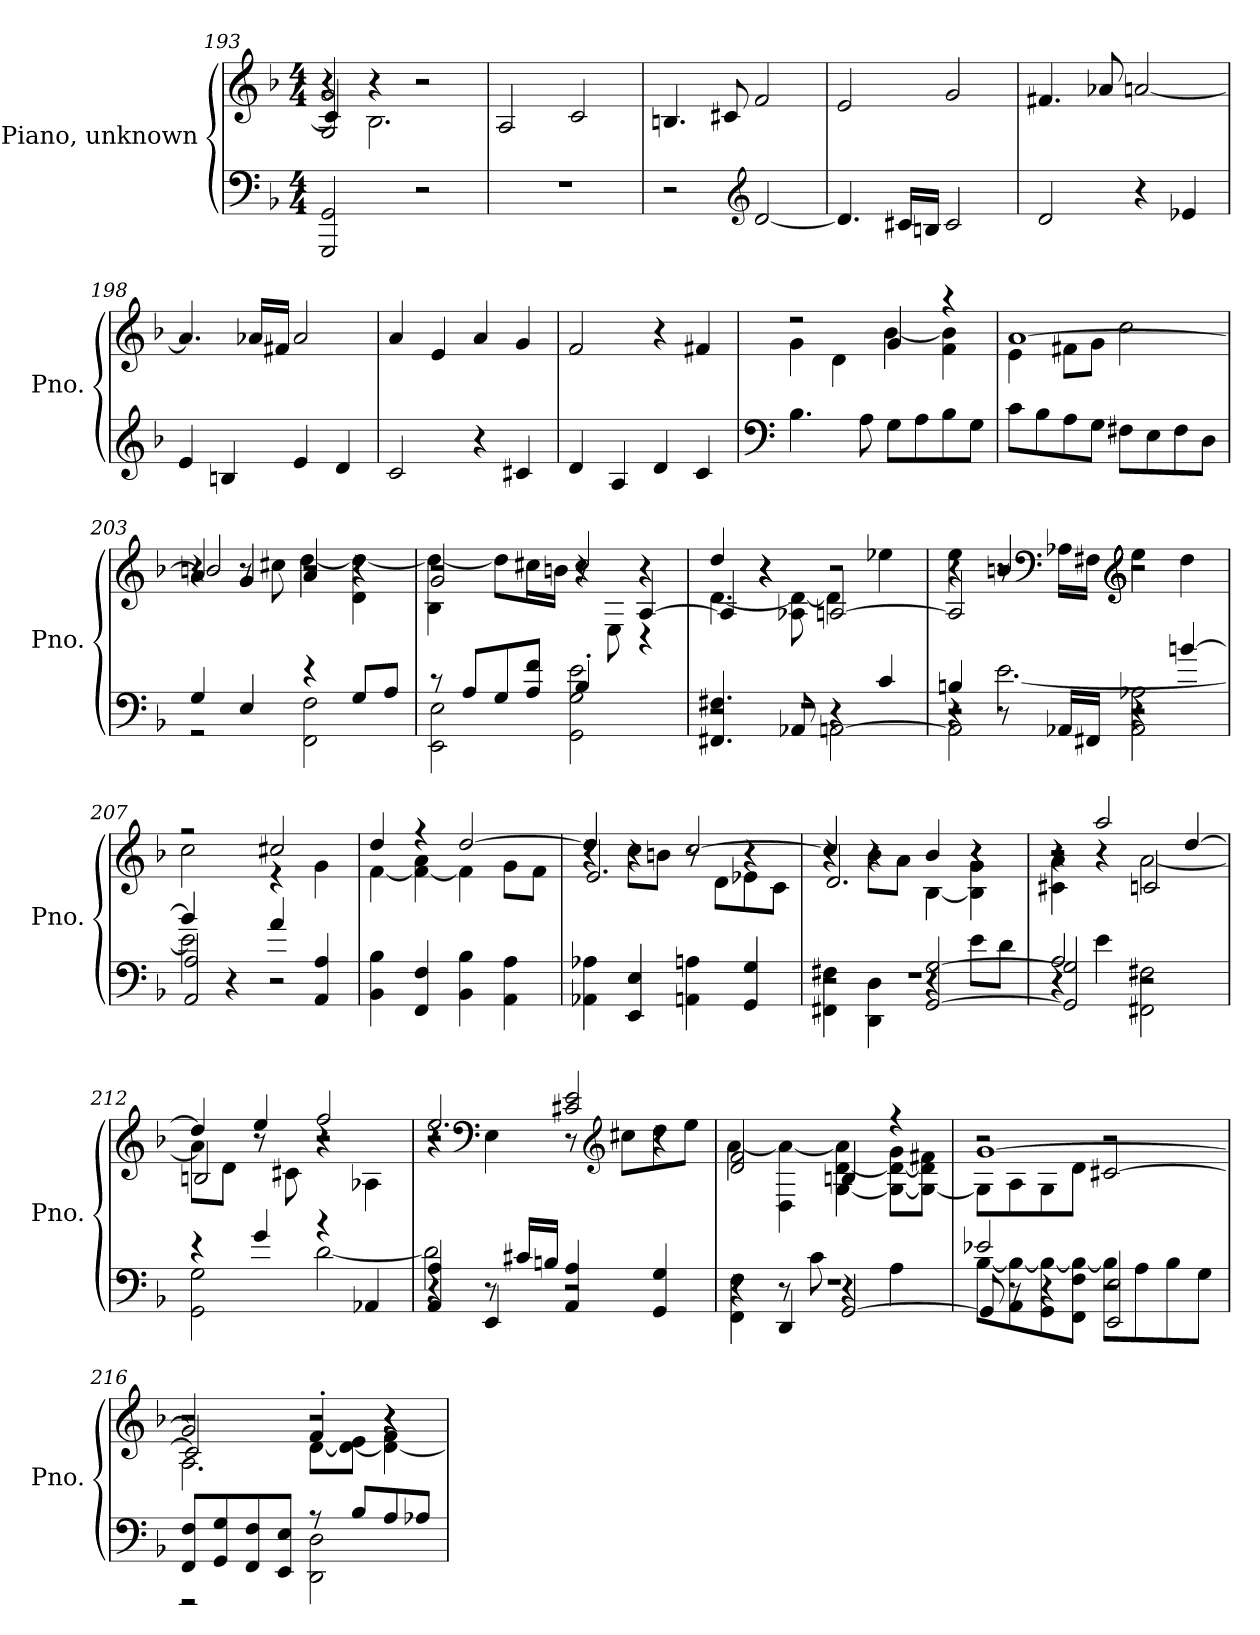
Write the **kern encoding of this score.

**kern	**kern
*part1	*part1
*staff2	*staff1
*I"Piano, unknown	*
*I'Pno.	*
*clefF4	*clefG2
*k[b-]	*k[b-]
*M4/4	*M4/4
=193	=193
*	*^
*	*	*^
2GGG/ 2GG/	2G/ 2g/	4r	4c/]
.	.	2.B-\	4r
2r	2r	.	2r
*	*v	*v	*v
=194	=194
1r	2A/
.	2c/
!!LO:LB:g=z
=195	=195
2r	4.Bn/
.	8c#X/
*clefG2	*
[2d/	2f/
=196	=196
4.d/]	2e/
16c#X/LL	.
16Bn/JJ	.
2c#/	2g/
=197	=197
2d/	4.f#X/
.	8a-X/
4r	[2an/
4e-X/	.
=198	=198
4e/	4.a/]
4Bn/	.
.	16a-X/LL
.	16f#X/JJ
4e/	2a-/
4d/	.
=199	=199
2c/	4a/
.	4e/
4r	4a/
4c#X/	4g/
=200	=200
4d/	2f/
4A/	.
4d/	4r
4c/	4f#X/
!!LO:PB:g=z
=201	=201
*clefF4	*
*	*^
4.B-\	2r	4g\
.	.	4d\
8A\	.	.
8G\L	4g/	[4b-\
8A\	.	.
8B-\	4r	4f\ 4b-\]
8G\J	.	.
=202	=202	=202
8c\L	[1a	4e\
8B-\	.	.
8A\	.	8f#X\L
8G\J	.	8g\J
8F#X\L	.	2cc\
8E\	.	.
8F#\	.	.
8D\J	.	.
=203	=203	=203
*^	*	*^
4G/	2r	4a/]	4r	2bn/
4E/	.	4g/	8r	.
.	.	.	8cc#X\	.
4r	2FF\ 2F\	4a/	[4dd\	2r
8G/L	.	4r	4d\ 4dd\_	.
8A/J	.	.	.	.
=204	=204	=204	=204	=204
8r	2EE\ 2E\	2g/	4B-\ 4dd\_	2r
8A/L	.	.	.	.
8G/	.	.	8dd\L]	.
8A/ 8f/J	.	.	16cc#X\L	.
.	.	.	16bn\JJ	.
4B-'/	2GG\ 2G\ 2e\	2cc#/	8r	4r
.	.	.	8E\	.
4r	.	.	4r	[4A/
!!LO:LB:g=z	!!	!!
=205	=205	=205	=205	=205
*	*^	*	*	*
1r	4.FF#X/ 4.F#X/	2r	4dd/	[4.d\	4A/]
.	.	.	4r	.	4r
.	8AA-X/	.	.	8A-X\ 8d\_	.
.	4r	[2AAn\	[2An/	4d\]	2r
.	4c/	.	.	4ee-X\	.
=206	=206	=206	=206	=206	=206
*	*	*^	*	*	*
2r	4r	4Bn/	2AA\]	2A/]	4ee\	4r
.	[2.e\	8r	.	.	8r	4bn/
*	*	*	*	*clefF4	*	*
.	.	16AA-X/LL	.	.	16A-X\LL	.
.	.	16FF#X/JJ	.	.	16F#X\JJ	.
*	*	*	*	*clefG2	*	*
4r	.	2r	2AA-\ 2A-X\	2r	4ee\	2r
[4bn/	.	.	.	.	4dd\	.
*	*	*v	*v	*	*	*
*	*	*	*	*v	*v
=207	=207	=207	=207	=207
4b/]	2e\]	2AA/ 2A/	2r	2cc\
4r	.	.	.	.
2r	2r	4a/	2cc#X/	4r
.	.	4AA/ 4A/	.	4g\
*v	*v	*v	*	*
=208	=208	=208
4BB-\ 4B-\	4dd/	[4f\
4FF/ 4F/	4r	4f\_ 4a\
4BB-\ 4B-\	[2dd/	4f\]
4AA\ 4A\	.	8g\L
.	.	8f\J
!!LO:LB:g=z
=209	=209	=209
*	*	*^
4AA-X\ 4A-X\	4dd/]	4r	2.e/
4EE/ 4E/	4r	8cc\L	.
.	.	8bn\J	.
4AAn\ 4An\	[2cc/	8r	.
.	.	8d\L	.
4GG/ 4G/	.	8e-X\	4r
.	.	8c\J	.
=210	=210	=210	=210
*^	*	*	*
*	*^	*	*	*
1r	4FF#X\ 4F#X\	2r	4cc/]	4r	2.d/
.	4DD\ 4D\	.	4r	8b-\L	.
.	.	.	.	8a\J	.
.	4r	[2GG/ [2G/	4b-/	[4B-\	.
.	8e\L	.	4r	4B-\] 4g\	4r
.	8d\J	.	.	.	.
=211	=211	=211	=211	=211	=211
2A/	4r	2GG/] 2G/]	4r	4c#X\ 4a\	2r
.	4e\	.	2aa/	4r	.
2r	2FF#X\ 2F#X\	2r	.	[2a\	2cn/
.	.	.	[4dd/	.	.
*	*v	*v	*	*	*
=212	=212	=212	=212	=212
4r	2GG\ 2G\	4dd/]	8a\L]	2Bn/
.	.	.	8d\J	.
4g/	.	4ee/	8r	.
.	.	.	8c#X\	.
4r	[2d\	2ff/	4r	2r
4AA-X/	.	.	4A-X\	.
!!LO:LB:g=z	!!	!!
=213	=213	=213	=213	=213
*	*^	*	*	*
4AA/ 4A/	2d\]	4r	2.ee/	4r	2r
*	*	*	*clefF4	*	*
8r	.	4EE/	.	4E\	.
16c#X/LL	.	.	.	.	.
16Bn/JJ	.	.	.	.	.
4AA/ 4A/	2r	2r	.	8r	2c#X/ 2e/
*	*	*	*clefG2	*	*
.	.	.	.	8cc#X\L	.
4GG/ 4G/	.	.	4r	8dd\	.
.	.	.	.	8ee\J	.
*	*	*	*	*v	*v
=214	=214	=214	=214	=214
1r	4FF\ 4F\	4r	2d/ 2f/	[4a\
.	8r	4DD/	.	4D\ 4a\_
.	8c\	.	.	.
.	4r	[2GG/	4Bn/	[4G\ [4d\ 4a\]
.	4A\	.	4r	8G\_ 8d\_ 8g\L
.	.	.	.	8G\_ 8d\] 8f#X\J
=215	=215	=215	=215	=215
*	*	*	*	*^
2e-X/	[8B-\L	8GG/]	[1g	8G\L]	2r
.	8AA\ 8B-\_	8r	.	8A\	.
.	8GG\ 8B-\_	4r	.	8G\	.
.	8FF\ 8F\ 8B-\_J	.	.	8d\J	.
2r	8B-\L]	2EE/ 2E/	.	2r	[2c#X/
.	8A\	.	.	.	.
.	8B-\	.	.	.	.
.	8G\J	.	.	.	.
*	*v	*v	*	*	*
!!LO:LB:g=z
=216	=216	=216	=216	=216
*	*	*	*	*^
8FF/ 8F/L	2r	2g/]	2r	2c#/]	2.A\
8GG/ 8G/	.	.	.	.	.
8FF/ 8F/	.	.	.	.	.
8EE/ 8E/J	.	.	.	.	.
8r	2DD\ 2D\	4f'/	[8d\L	2r	.
8B-/L	.	.	8d\_ 8e\J	.	.
8A/	.	4r	4d\_ 4f\	.	4r
8A-X/J	.	.	.	.	.
*v	*v	*	*	*	*
*	*v	*v	*v	*v
=	=
*-	*-
